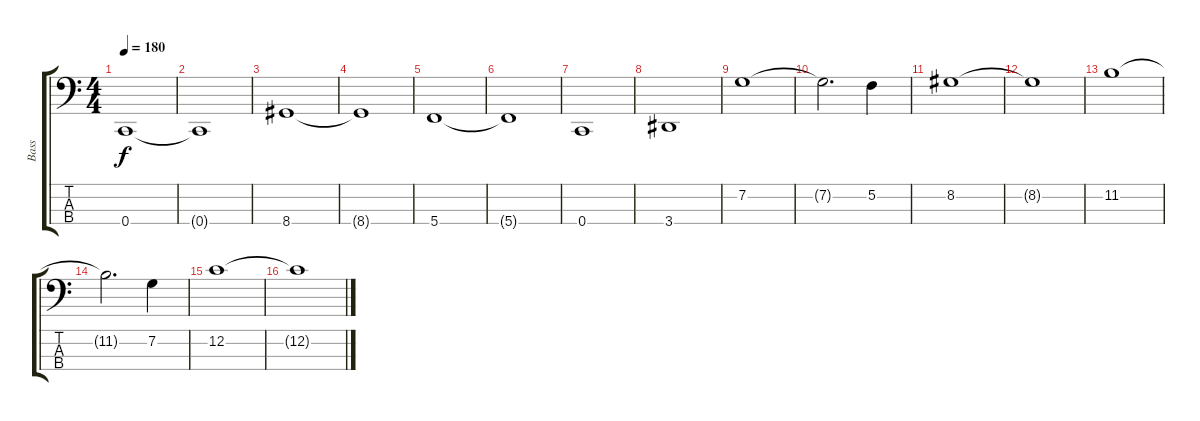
\track ("Bass" "Bass") {instrument electricbasspick}
\staff {score tabs}
\tuning (F2 C2 G1 C1) {hide}
\ts (4 4)
\tempo 180
\clef f4
\ks c
0.4.1{dy f} |
0.4{t}.1 |
8.4.1 |
8.4{t}.1 |
5.4.1 |
5.4{t}.1 |
0.4.1 |
3.4.1 |
7.2.1 |
7.2{t}.2{d} 5.2.4 |
8.2.1 |
8.2{t}.1 |
11.2.1 |
11.2{t}.2{d} 7.2.4 |
12.2.1 |
12.2{t}.1
